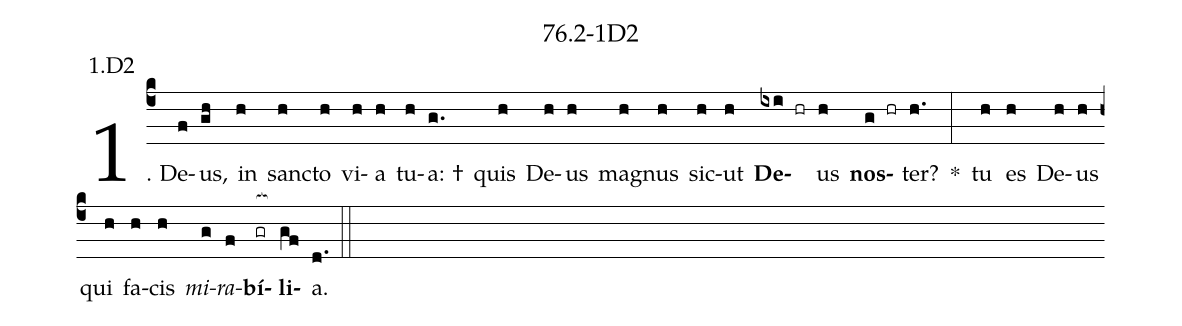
name: 76.2-1D2;
annotation: 1.D2;
%%
(c4)1. De(f)us,(gh) in(h) sanc(h)to(h) vi(h)a(h) tu(h)a: †(g.) quis(h) De(h)us(h) ma(h)gnus(h) sic(h)ut(h) <b>De</b>(ixi hr)us(h) <b>nos</b>(g hr)ter?(h.) *(:) tu(h) es(h) De(h)us(h) qui(h) fa(h)cis(h) <i>mi</i>(g)<i>ra</i>(f)<b>bí</b>(gr[ocb:1{])<b>li</b>(gf[ocb:0}])a.(d.) (::)
